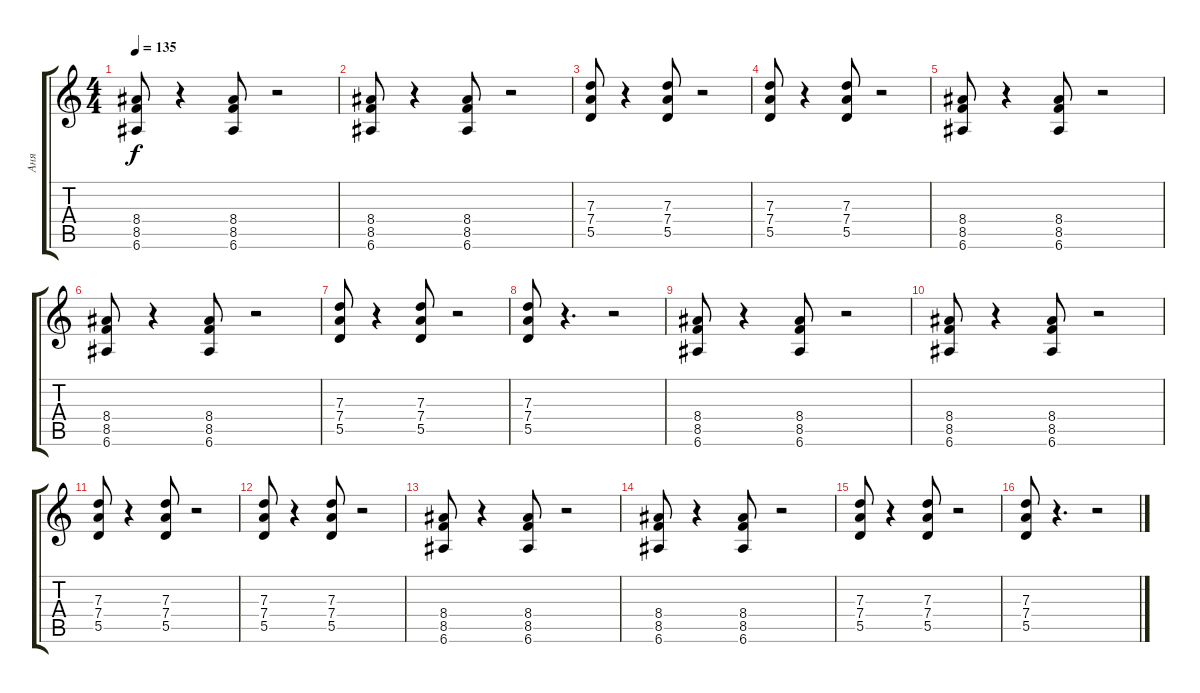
\track ("Аня" "Аня") {instrument distortionguitar}
\staff {score tabs}
\tuning (E4 B3 G3 D3 A2 E2) {hide}
\ts (4 4)
\tempo 135
\clef g2
\ks c
(8.4 8.5 6.6).8{dy f} r.4 (8.4 8.5 6.6).8 r.2 |
(8.4 8.5 6.6).8 r.4 (8.4 8.5 6.6).8 r.2 |
(7.3 7.4 5.5).8 r.4 (7.3 7.4 5.5).8 r.2 |
(7.3 7.4 5.5).8 r.4 (7.3 7.4 5.5).8 r.2 |
(8.4 8.5 6.6).8 r.4 (8.4 8.5 6.6).8 r.2 |
(8.4 8.5 6.6).8 r.4 (8.4 8.5 6.6).8 r.2 |
(7.3 7.4 5.5).8 r.4 (7.3 7.4 5.5).8 r.2 |
(7.3 7.4 5.5).8 r.4{d} r.2 |
(8.4 8.5 6.6).8 r.4 (8.4 8.5 6.6).8 r.2 |
(8.4 8.5 6.6).8 r.4 (8.4 8.5 6.6).8 r.2 |
(7.3 7.4 5.5).8 r.4 (7.3 7.4 5.5).8 r.2 |
(7.3 7.4 5.5).8 r.4 (7.3 7.4 5.5).8 r.2 |
(8.4 8.5 6.6).8 r.4 (8.4 8.5 6.6).8 r.2 |
(8.4 8.5 6.6).8 r.4 (8.4 8.5 6.6).8 r.2 |
(7.3 7.4 5.5).8 r.4 (7.3 7.4 5.5).8 r.2 |
(7.3 7.4 5.5).8 r.4{d} r.2
